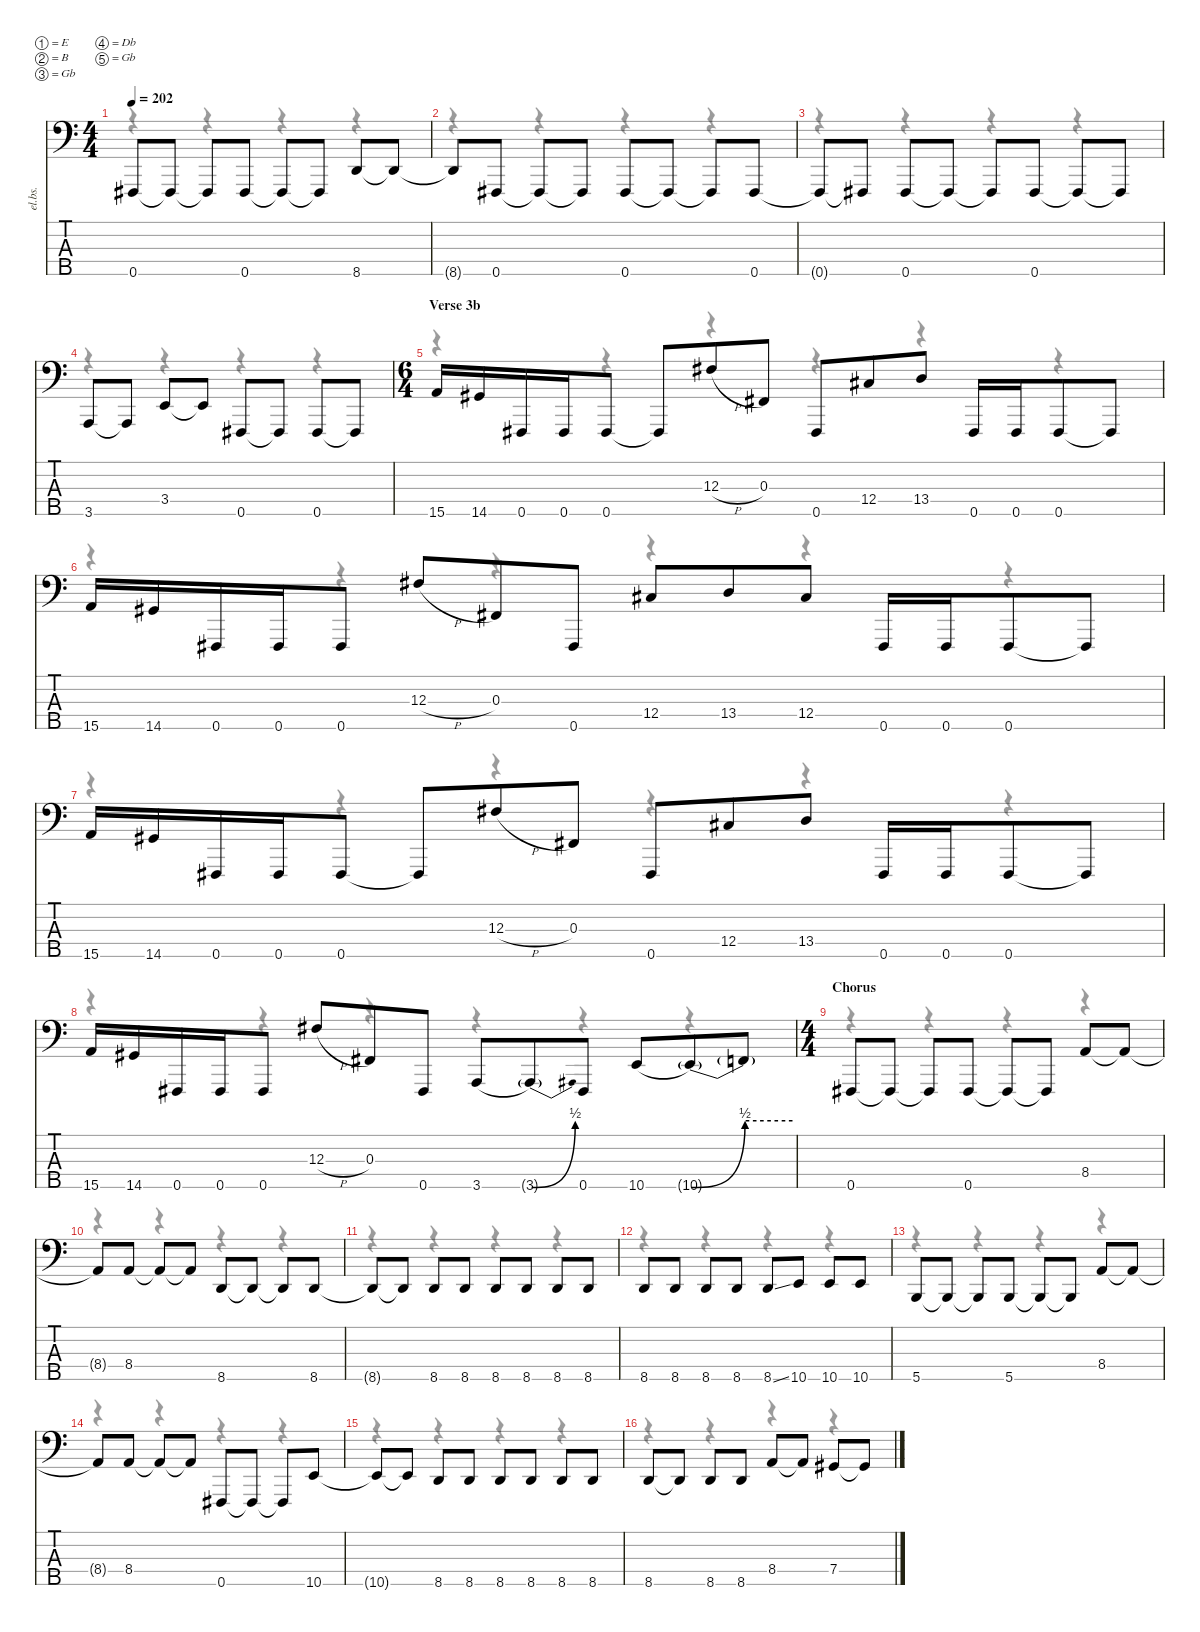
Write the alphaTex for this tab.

\defaultSystemsLayout 4
\hideDynamics
\bracketExtendMode nobrackets
\track ("Conor Hesse" "el.bs.") {instrument slapbass1}
\staff {score tabs}
\tuning (E2 B1 Gb1 Db1 Gb0)
\voice
\ts (4 4)
\tempo 202
\clef f4
\ks c
0.5{acc #}.8{dy f beam Up} 0.5{t acc #}.8{beam Up} 0.5{t acc #}.8{beam Up} 0.5{acc #}.8{beam Up} 0.5{t acc #}.8{beam Up} 0.5{t acc #}.8{beam Up} 8.5.8{beam Up} 8.5{t}.8{beam Up} |
8.5{t}.8{beam Up} 0.5{acc #}.8{beam Up} 0.5{t acc #}.8{beam Up} 0.5{t acc #}.8{beam Up} 0.5{acc #}.8{beam Up} 0.5{t acc #}.8{beam Up} 0.5{t acc #}.8{beam Up} 0.5{acc #}.8{beam Up} |
0.5{t acc #}.8{beam Up} 0.5{t acc #}.8{beam Up} 0.5{acc #}.8{beam Up} 0.5{t acc #}.8{beam Up} 0.5{t acc #}.8{beam Up} 0.5{acc #}.8{beam Up} 0.5{t acc #}.8{beam Up} 0.5{t acc #}.8{beam Up} |
3.5.8{beam Up} 3.5{t}.8{beam Up} 3.4.8{beam Up} 3.4{t}.8{beam Up} 0.5{acc #}.8{beam Up} 0.5{t acc #}.8{beam Up} 0.5{acc #}.8{beam Up} 0.5{t acc #}.8{beam Up} |
\ts (6 4)
\beaming (8 3 3 3 3)
\section ("" "Verse 3b")
15.5.16{beam Up} 14.5{acc #}.16{beam Up} 0.5{acc #}.16{beam Up} 0.5{acc #}.16{beam Up} 0.5{acc #}.8{beam Up} 0.5{t acc #}.8{beam Up} 12.3{h acc #}.8{beam Up} 0.3{acc #}.8{beam Up} 0.5{acc #}.8{beam Up} 12.4{acc #}.8{beam Up} 13.4.8{beam Up} 0.5{acc #}.16{beam Up} 0.5{acc #}.16{beam Up} 0.5{acc #}.8{beam Up} 0.5{t acc #}.8{beam Up} |
15.5.16{beam Up} 14.5{acc #}.16{beam Up} 0.5{acc #}.16{beam Up} 0.5{acc #}.16{beam Up} 0.5{acc #}.8{beam Up} 12.3{h acc #}.8{beam Up} 0.3{acc #}.8{beam Up} 0.5{acc #}.8{beam Up} 12.4{acc #}.8{beam Up} 13.4.8{beam Up} 12.4{acc #}.8{beam Up} 0.5{acc #}.16{beam Up} 0.5{acc #}.16{beam Up} 0.5{acc #}.8{beam Up} 0.5{t acc #}.8{beam Up} |
15.5.16{beam Up} 14.5{acc #}.16{beam Up} 0.5{acc #}.16{beam Up} 0.5{acc #}.16{beam Up} 0.5{acc #}.8{beam Up} 0.5{t acc #}.8{beam Up} 12.3{h acc #}.8{beam Up} 0.3{acc #}.8{beam Up} 0.5{acc #}.8{beam Up} 12.4{acc #}.8{beam Up} 13.4.8{beam Up} 0.5{acc #}.16{beam Up} 0.5{acc #}.16{beam Up} 0.5{acc #}.8{beam Up} 0.5{t acc #}.8{beam Up} |
15.5.16{beam Up} 14.5{acc #}.16{beam Up} 0.5{acc #}.16{beam Up} 0.5{acc #}.16{beam Up} 0.5{acc #}.8{beam Up} 12.3{h acc #}.8{beam Up} 0.3{acc #}.8{beam Up} 0.5{acc #}.8{beam Up} 3.5{be (hold 0 0 60 0)}.8{beam Up} 3.5{be (bend 0 0 60 2) t}.8{beam Up} 0.5{acc #}.8{beam Up} 10.5{be (hold 0 0 60 0)}.8{beam Up} 10.5{be (bend 0 0 60 2) t}.8{beam Up} 10.5{be (hold 0 2 60 2) t}.8{beam Up} |
\ts (4 4)
\beaming (8 2 2 2 2)
\section ("" "Chorus")
0.5{acc #}.8{beam Up} 0.5{t acc #}.8{beam Up} 0.5{t acc #}.8{beam Up} 0.5{acc #}.8{beam Up} 0.5{t acc #}.8{beam Up} 0.5{t acc #}.8{beam Up} 8.4.8{beam Up} 8.4{t}.8{beam Up} |
8.4{t}.8{beam Up} 8.4.8{beam Up} 8.4{t}.8{beam Up} 8.4{t}.8{beam Up} 8.5.8{beam Up} 8.5{t}.8{beam Up} 8.5{t}.8{beam Up} 8.5.8{beam Up} |
8.5{t}.8{beam Up} 8.5{t}.8{beam Up} 8.5.8{beam Up} 8.5.8{beam Up} 8.5.8{beam Up} 8.5.8{beam Up} 8.5.8{beam Up} 8.5.8{beam Up} |
8.5.8{beam Up} 8.5.8{beam Up} 8.5.8{beam Up} 8.5.8{beam Up} 8.5{ss}.8{beam Up} 10.5.8{beam Up} 10.5.8{beam Up} 10.5.8{beam Up} |
5.5.8{beam Up} 5.5{t}.8{beam Up} 5.5{t}.8{beam Up} 5.5.8{beam Up} 5.5{t}.8{beam Up} 5.5{t}.8{beam Up} 8.4.8{beam Up} 8.4{t}.8{beam Up} |
8.4{t}.8{beam Up} 8.4.8{beam Up} 8.4{t}.8{beam Up} 8.4{t}.8{beam Up} 0.5{acc #}.8{beam Up} 0.5{t acc #}.8{beam Up} 0.5{t acc #}.8{beam Up} 10.5.8{beam Up} |
10.5{t}.8{beam Up} 10.5{t}.8{beam Up} 8.5.8{beam Up} 8.5.8{beam Up} 8.5.8{beam Up} 8.5.8{beam Up} 8.5.8{beam Up} 8.5.8{beam Up} |
8.5.8{beam Up} 8.5{t}.8{beam Up} 8.5.8{beam Up} 8.5.8{beam Up} 8.4.8{beam Up} 8.4{t}.8{beam Up} 7.4{acc #}.8{beam Up} 7.4{t acc #}.8{beam Up}
\voice
\clef f4
\ottava regular
\simile none
\ks c
r.4{dy mf beam Down} r.4{beam Down} r.4{beam Down} r.4{beam Down} |
r.4{beam Down} r.4{beam Down} r.4{beam Down} r.4{beam Down} |
r.4{beam Down} r.4{beam Down} r.4{beam Down} r.4{beam Down} |
r.4{beam Down} r.4{beam Down} r.4{beam Down} r.4{beam Down} |
r.4{beam Down} r.4{beam Down} r.4{beam Down} r.4{beam Down} r.4{beam Down} r.4{beam Down} |
r.4{beam Down} r.4{beam Down} r.4{beam Down} r.4{beam Down} r.4{beam Down} r.4{beam Down} |
r.4{beam Down} r.4{beam Down} r.4{beam Down} r.4{beam Down} r.4{beam Down} r.4{beam Down} |
r.4{beam Down} r.4{beam Down} r.4{beam Down} r.4{beam Down} r.4{beam Down} r.4{beam Down} |
r.4{beam Down} r.4{beam Down} r.4{beam Down} r.4{beam Down} |
r.4{beam Down} r.4{beam Down} r.4{beam Down} r.4{beam Down} |
r.4{beam Down} r.4{beam Down} r.4{beam Down} r.4{beam Down} |
r.4{beam Down} r.4{beam Down} r.4{beam Down} r.4{beam Down} |
r.4{beam Down} r.4{beam Down} r.4{beam Down} r.4{beam Down} |
r.4{beam Down} r.4{beam Down} r.4{beam Down} r.4{beam Down} |
r.4{beam Down} r.4{beam Down} r.4{beam Down} r.4{beam Down} |
r.4{beam Down} r.4{beam Down} r.4{beam Down} r.4{beam Down}
